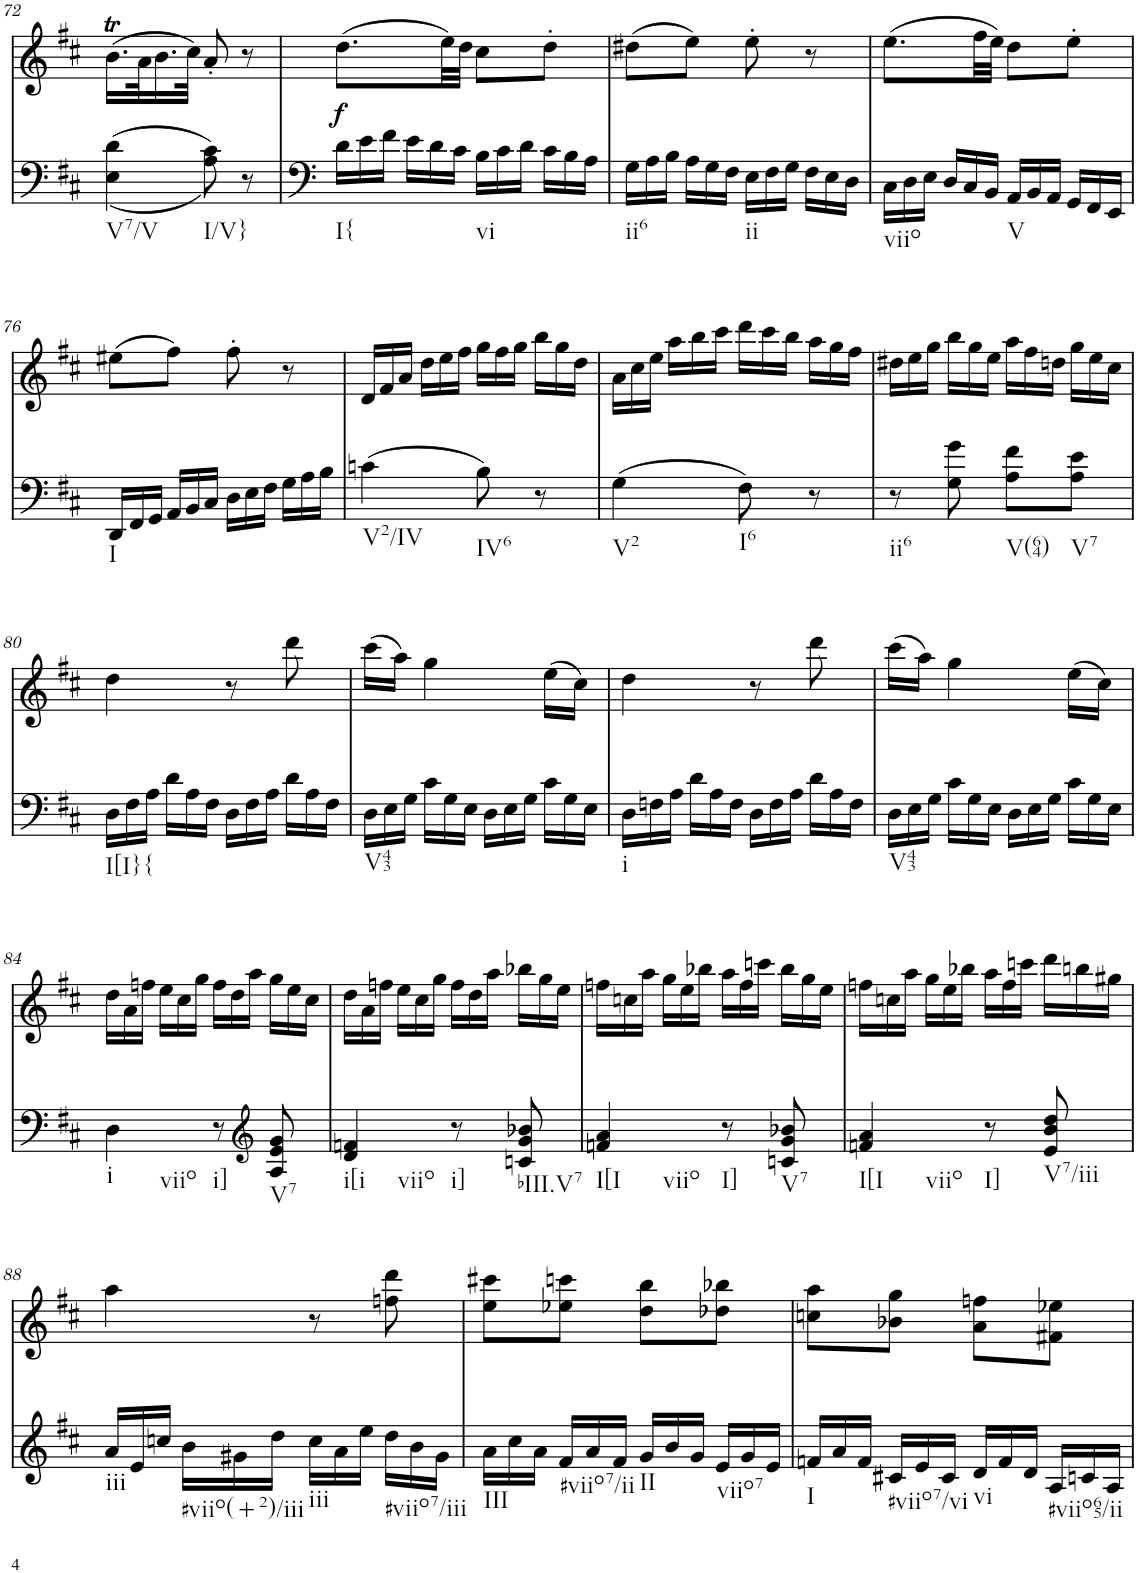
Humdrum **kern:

**kern	**kern	**dynam
*part2	*part1	*part1
*staff2	*staff1	*staff1
*I"Piano, unbenannt	*I"Piano, unbenannt	*
*I'Pno	*I'Pno	*
!!LO:PB:g=z
*clefF4	*clefG2	*
*k[f#c#]	*k[f#c#]	*
*M2/4	*M2/4	*
=72	=72	=72
!LO:TX:b:t=V7/V	!	!
(<(4E\ 4d\	(16.bT\LL	.
.	32a\K	.
.	16.b\	.
.	32cc#\JJk)	.
!LO:TX:b:t=I/V}	!	!
8A\ 8c#\))	8a'/	.
8r	8r	.
=73	=73	=73
*Xtuplet	*	*
!LO:TX:b:t=I{	!	!
!	!	!LO:DY:b
24d\LL	(8.dd\L	f
24e\	.	.
24f#\JJ	.	.
24e\LL	.	.
24d\	.	.
.	32ee\LL)	.
24c#\JJ	.	.
.	32dd\JJJ	.
!LO:TX:b:t=vi	!	!
24B\LL	8cc#\L	.
24c#\	.	.
24d\JJ	.	.
24c#\LL	8dd'\J	.
24B\	.	.
24A\JJ	.	.
=74	=74	=74
!LO:TX:b:t=ii6	!	!
24G\LL	(8dd#X\L	.
24A\	.	.
24B\JJ	.	.
24A\LL	8ee\J)	.
24G\	.	.
24F#\JJ	.	.
!LO:TX:b:t=ii	!	!
24E\LL	8ee'\	.
24F#\	.	.
24G\JJ	.	.
24F#\LL	8r	.
24E\	.	.
24D\JJ	.	.
=75	=75	=75
!LO:TX:b:t=viio	!	!
24C#\LL	(8.ee\L	.
24D\	.	.
24E\JJ	.	.
24D/LL	.	.
24C#/	.	.
.	32ff#\LL	.
24BB/JJ	.	.
.	32ee\JJJ)	.
!LO:TX:b:t=V	!	!
24AA/LL	8dd\L	.
24BB/	.	.
24AA/JJ	.	.
24GG/LL	8ee'\J	.
24FF#/	.	.
24EE/JJ	.	.
!!LO:LB:g=z
=76	=76	=76
!LO:TX:b:t=I	!	!
24DD/LL	(8ee#X\L	.
24FF#/	.	.
24GG/JJ	.	.
24AA/LL	8ff#\J)	.
24BB/	.	.
24C#/JJ	.	.
24D\LL	8ff#'\	.
24E\	.	.
24F#\JJ	.	.
24G\LL	8r	.
24A\	.	.
24B\JJ	.	.
=77	=77	=77
*	*Xtuplet	*
!LO:TX:b:t=V2/IV	!	!
(4cn\	24d/LL	.
.	24f#/	.
.	24a/JJ	.
.	24dd\LL	.
.	24ee\	.
.	24ff#\JJ	.
!LO:TX:b:t=IV6	!	!
8B\)	24gg\LL	.
.	24ff#\	.
.	24gg\JJ	.
8r	24bb\LL	.
.	24gg\	.
.	24dd\JJ	.
=78	=78	=78
!LO:TX:b:t=V2	!	!
(4G\	24a\LL	.
.	24cc#\	.
.	24ee\JJ	.
.	24aa\LL	.
.	24bb\	.
.	24ccc#\JJ	.
!LO:TX:b:t=I6	!	!
8F#\)	24ddd\LL	.
.	24ccc#\	.
.	24bb\JJ	.
8r	24aa\LL	.
.	24gg\	.
.	24ff#\JJ	.
=79	=79	=79
!LO:TX:b:t=ii6	!	!
8r	24dd#X\LL	.
.	24ee\	.
.	24gg\JJ	.
8G\ 8g\	24bb\LL	.
.	24gg\	.
.	24ee\JJ	.
!LO:TX:b:t=V(64)	!	!
8A\ 8f#\L	24aa\LL	.
.	24ff#\	.
.	24ddn\JJ	.
!LO:TX:b:t=V7	!	!
8A\ 8e\J	24gg\LL	.
.	24ee\	.
.	24cc#\JJ	.
!!LO:LB:g=z
=80	=80	=80
!LO:TX:b:t=I[I}{	!	!
24D\LL	4dd\	.
24F#\	.	.
24A\JJ	.	.
24d\LL	.	.
24A\	.	.
24F#\JJ	.	.
24D\LL	8r	.
24F#\	.	.
24A\JJ	.	.
24d\LL	8ddd\	.
24A\	.	.
24F#\JJ	.	.
=81	=81	=81
!LO:TX:b:t=V43	!	!
24D\LL	(16ccc#\LL	.
24E\	.	.
.	16aa\JJ)	.
24G\JJ	.	.
24c#\LL	4gg\	.
24G\	.	.
24E\JJ	.	.
24D\LL	.	.
24E\	.	.
24G\JJ	.	.
24c#\LL	(16ee\LL	.
24G\	.	.
.	16cc#\JJ)	.
24E\JJ	.	.
=82	=82	=82
!LO:TX:b:t=i	!	!
24D\LL	4dd\	.
24Fn\	.	.
24A\JJ	.	.
24d\LL	.	.
24A\	.	.
24F\JJ	.	.
24D\LL	8r	.
24F\	.	.
24A\JJ	.	.
24d\LL	8ddd\	.
24A\	.	.
24F\JJ	.	.
=83	=83	=83
!LO:TX:b:t=V43	!	!
24D\LL	(16ccc#\LL	.
24E\	.	.
.	16aa\JJ)	.
24G\JJ	.	.
24c#\LL	4gg\	.
24G\	.	.
24E\JJ	.	.
24D\LL	.	.
24E\	.	.
24G\JJ	.	.
24c#\LL	(16ee\LL	.
24G\	.	.
.	16cc#\JJ)	.
24E\JJ	.	.
!!LO:LB:g=z
=84	=84	=84
!LO:TX:b:t=i	!	!
!LO:TX:b:t=viio	!	!
4D\	24dd\LL	.
.	24a\	.
.	24ffn\JJ	.
.	24ee\LL	.
.	24cc#\	.
.	24gg\JJ	.
!LO:TX:b:t=i]	!	!
8r	24ff\LL	.
.	24dd\	.
.	24aa\JJ	.
*clefG2	*	*
!LO:TX:b:t=V7	!	!
8A/ 8e/ 8g/	24gg\LL	.
.	24ee\	.
.	24cc#\JJ	.
=85	=85	=85
!LO:TX:b:t=i[i	!	!
!LO:TX:b:t=viio	!	!
4d/ 4fn/	24dd\LL	.
.	24a\	.
.	24ffn\JJ	.
.	24ee\LL	.
.	24cc#\	.
.	24gg\JJ	.
!LO:TX:b:t=i]	!	!
8r	24ff\LL	.
.	24dd\	.
.	24aa\JJ	.
!LO:TX:b:t=bIII.V7	!	!
8cn/ 8g/ 8b-X/	24bb-X\LL	.
.	24gg\	.
.	24ee\JJ	.
=86	=86	=86
!LO:TX:b:t=I[I	!	!
!LO:TX:b:t=viio	!	!
4fn/ 4a/	24ffn\LL	.
.	24ccn\	.
.	24aa\JJ	.
.	24gg\LL	.
.	24ee\	.
.	24bb-X\JJ	.
!LO:TX:b:t=I]	!	!
8r	24aa\LL	.
.	24ff\	.
.	24cccn\JJ	.
!LO:TX:b:t=V7	!	!
8cn/ 8g/ 8b-X/	24bb-\LL	.
.	24gg\	.
.	24ee\JJ	.
=87	=87	=87
!LO:TX:b:t=I[I	!	!
!LO:TX:b:t=viio	!	!
4fn/ 4a/	24ffn\LL	.
.	24ccn\	.
.	24aa\JJ	.
.	24gg\LL	.
.	24ee\	.
.	24bb-X\JJ	.
!LO:TX:b:t=I]	!	!
8r	24aa\LL	.
.	24ff\	.
.	24cccn\JJ	.
!LO:TX:b:t=V7/iii	!	!
8e/ 8b/ 8dd/	24ddd\LL	.
.	24bbn\	.
.	24gg#X\JJ	.
!!LO:LB:g=z
=88	=88	=88
!LO:TX:b:t=iii	!	!
24a/LL	4aa\	.
24e/	.	.
24ccn/JJ	.	.
!LO:TX:b:t=#viio(+2)/iii	!	!
24b\LL	.	.
24g#X\	.	.
24dd\JJ	.	.
!LO:TX:b:t=iii	!	!
24cc\LL	8r	.
24a\	.	.
24ee\JJ	.	.
!LO:TX:b:t=#viio7/iii	!	!
24dd\LL	8ffn\ 8ddd\	.
24b\	.	.
24g#\JJ	.	.
=89	=89	=89
!LO:TX:b:t=III	!	!
24a\LL	8ee\ 8ccc#X\L	.
24cc#\	.	.
24a\JJ	.	.
!LO:TX:b:t=#viio7/ii	!	!
24f#/LL	8ee-X\ 8cccn\J	.
24a/	.	.
24f#/JJ	.	.
!LO:TX:b:t=II	!	!
24g/LL	8dd\ 8bb\L	.
24b/	.	.
24g/JJ	.	.
!LO:TX:b:t=viio7	!	!
24e/LL	8dd-X\ 8bb-X\J	.
24g/	.	.
24e/JJ	.	.
=90	=90	=90
!LO:TX:b:t=I	!	!
24fn/LL	8ccn\ 8aa\L	.
24a/	.	.
24f/JJ	.	.
!LO:TX:b:t=#viio7/vi	!	!
24c#X/LL	8b-X\ 8gg\J	.
24e/	.	.
24c#/JJ	.	.
!LO:TX:b:t=vi	!	!
24d/LL	8a\ 8ffn\L	.
24f/	.	.
24d/JJ	.	.
!LO:TX:b:t=#viio65/ii	!	!
24A/LL	8f#X\ 8ee-X\J	.
24cn/	.	.
24A/JJ	.	.
=	=	=
*-	*-	*-
